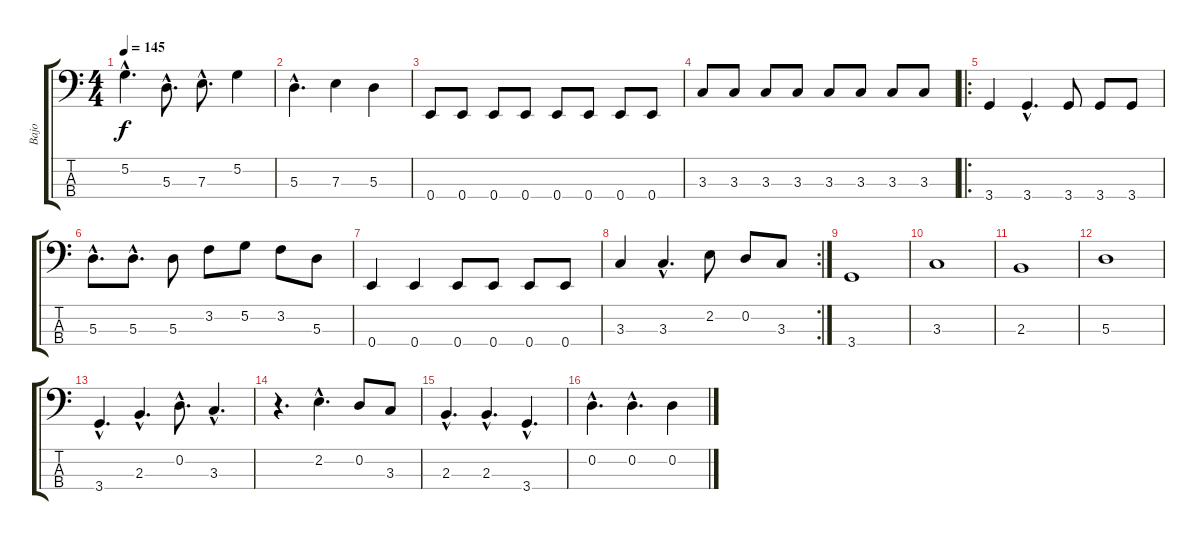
\track ("Bajo" "Bajo") {instrument electricbassfinger}
\staff {score tabs}
\tuning (G2 D2 A1 E1) {hide}
\ts (4 4)
\tempo 145
\clef f4
\ks c
5.2{hac}.4{d dy f} 5.3{hac}.8{d} 7.3{hac}.8{d} 5.2.4 |
5.3{hac}.4{d} 7.3.4 5.3.4 |
0.4.8 0.4.8 0.4.8 0.4.8 0.4.8 0.4.8 0.4.8 0.4.8 |
3.3.8 3.3.8 3.3.8 3.3.8 3.3.8 3.3.8 3.3.8 3.3.8 |
\ro
3.4.4 3.4{hac}.4{d} 3.4.8 3.4.8 3.4.8 |
5.3{hac}.8{d} 5.3{hac}.8{d} 5.3.8 3.2.8 5.2.8 3.2.8 5.3.8 |
0.4.4 0.4.4 0.4.8 0.4.8 0.4.8 0.4.8 |
\rc 2
3.3.4 3.3{hac}.4{d} 2.2.8 0.2.8 3.3.8 |
3.4.1 |
3.3.1 |
2.3.1 |
5.3.1 |
3.4{hac}.4{d} 2.3{hac}.4{d} 0.2{hac}.8{d} 3.3{hac}.4{d} |
r.4{d} 2.2{hac}.4{d} 0.2.8 3.3.8 |
2.3{hac}.4{d} 2.3{hac}.4{d} 3.4{hac}.4{d} |
0.2{hac}.4{d} 0.2{hac}.4{d} 0.2.4
